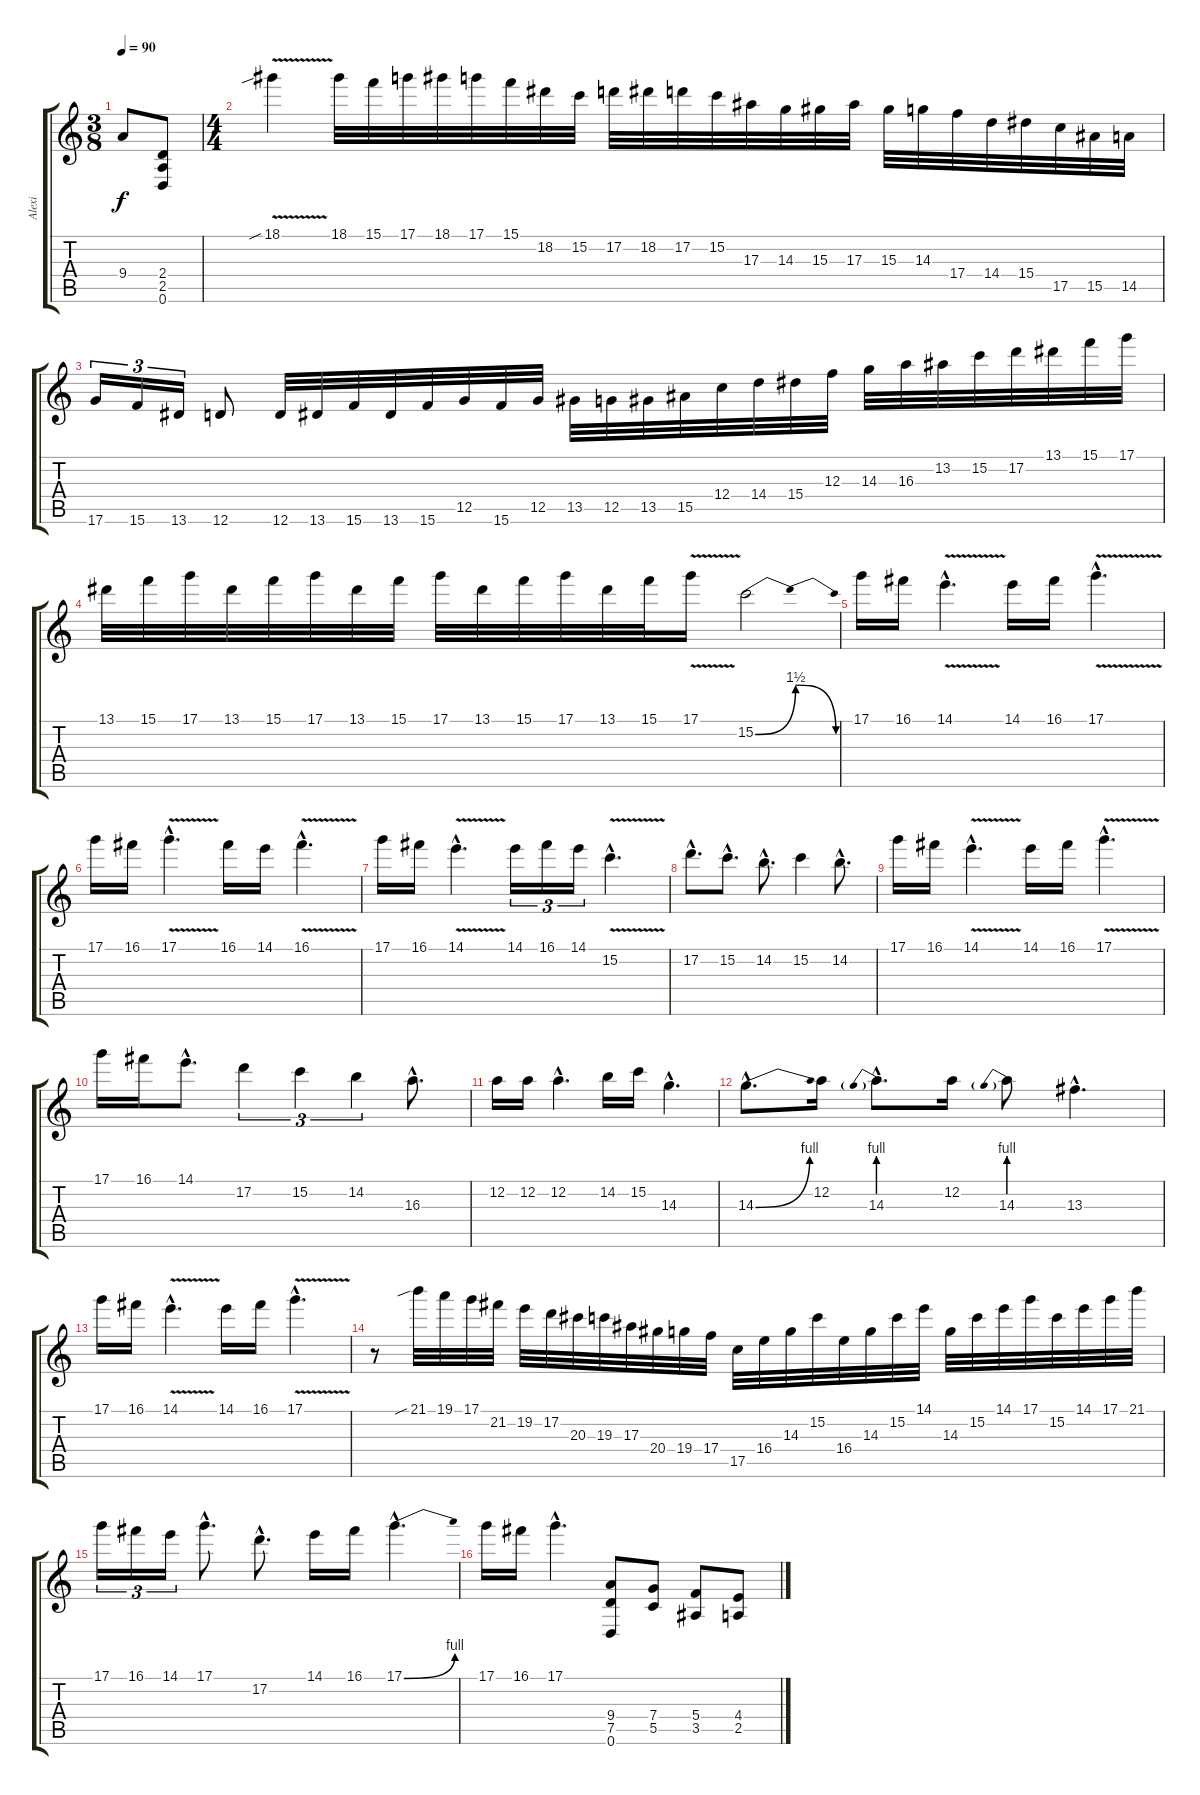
\track ("Alexi" "Alexi") {instrument overdrivenguitar}
\staff {score tabs}
\tuning (D4 A3 F3 C3 G2 D2) {hide}
\ts (3 8)
\tempo 90
\clef g2
\ks c
9.4.8{dy f} (2.4 2.5 0.6).8 |
\ts (4 4)
18.1{v sib}.4 18.1.32 15.1.32 17.1.32 18.1.32 17.1.32 15.1.32 18.2.32 15.2.32 17.2.32 18.2.32 17.2.32 15.2.32 17.3.32 14.3.32 15.3.32 17.3.32 15.3.32 14.3.32 17.4.32 14.4.32 15.4.32 17.5.32 15.5.32 14.5.32 |
17.6.16{tu (3 2)} 15.6.16{tu (3 2)} 13.6.16{tu (3 2)} 12.6.8 12.6.32 13.6.32 15.6.32 13.6.32 15.6.32 12.5.32 15.6.32 12.5.32 13.5.32 12.5.32 13.5.32 15.5.32 12.4.32 14.4.32 15.4.32 12.3.32 14.3.32 16.3.32 13.2.32 15.2.32 17.2.32 13.1.32 15.1.32 17.1.32 |
13.1.32 15.1.32 17.1.32 13.1.32 15.1.32 17.1.32 13.1.32 15.1.32 17.1.32 13.1.32 15.1.32 17.1.32 13.1.32 15.1.32 17.1{v}.16 15.2{be (bendrelease 0 0 30 6 55 6 60 0)}.2 |
17.1.16 16.1.16 14.1{v hac}.4{d} 14.1.16 16.1.16 17.1{v hac}.4{d} |
17.1.16 16.1.16 17.1{v hac}.4{d} 16.1.16 14.1.16 16.1{v hac}.4{d} |
17.1.16 16.1.16 14.1{v hac}.4{d} 14.1.16{tu (3 2)} 16.1.16{tu (3 2)} 14.1.16{tu (3 2)} 15.2{v hac}.4{d} |
17.2{hac}.8{d} 15.2{hac}.8{d} 14.2{hac}.8{d} 15.2.4 14.2{hac}.8{d} |
17.1.16 16.1.16 14.1{v hac}.4{d} 14.1.16 16.1.16 17.1{v hac}.4{d} |
17.1.16 16.1.16 14.1{hac}.8{d} 17.2.4{tu (3 2)} 15.2.4{tu (3 2)} 14.2.4{tu (3 2)} 16.3{hac}.8{d} |
12.2.16 12.2.16 12.2{hac}.4{d} 14.2.16 15.2.16 14.3{hac}.4{d} |
14.3{be (bend 0 0 60 4) hac}.8{d} 12.2.16 14.3{be (prebend 0 4 60 4) hac}.8{d} 12.2.16 14.3{be (prebend 0 4 60 4)}.8 13.3{hac}.4{d} |
17.1.16 16.1.16 14.1{v hac}.4{d} 14.1.16 16.1.16 17.1{v hac}.4{d} |
r.8 21.1{sib}.32 19.1.32 17.1.32 21.2.32 19.2.32 17.2.32 20.3.32 19.3.32 17.3.32 20.4.32 19.4.32 17.4.32 17.5.32 16.4.32 14.3.32 15.2.32 16.4.32 14.3.32 15.2.32 14.1.32 14.3.32 15.2.32 14.1.32 17.1.32 15.2.32 14.1.32 17.1.32 21.1.32 |
17.1.16{tu (3 2)} 16.1.16{tu (3 2)} 14.1.16{tu (3 2)} 17.1{hac}.8{d} 17.2{hac}.8{d} 14.1.16 16.1.16 17.1{be (bend 0 0 60 4) hac}.4{d} |
17.1.16 16.1.16 17.1{hac}.4{d} (9.4 7.5 0.6).8 (7.4 5.5).8 (5.4 3.5).8 (4.4 2.5).8
